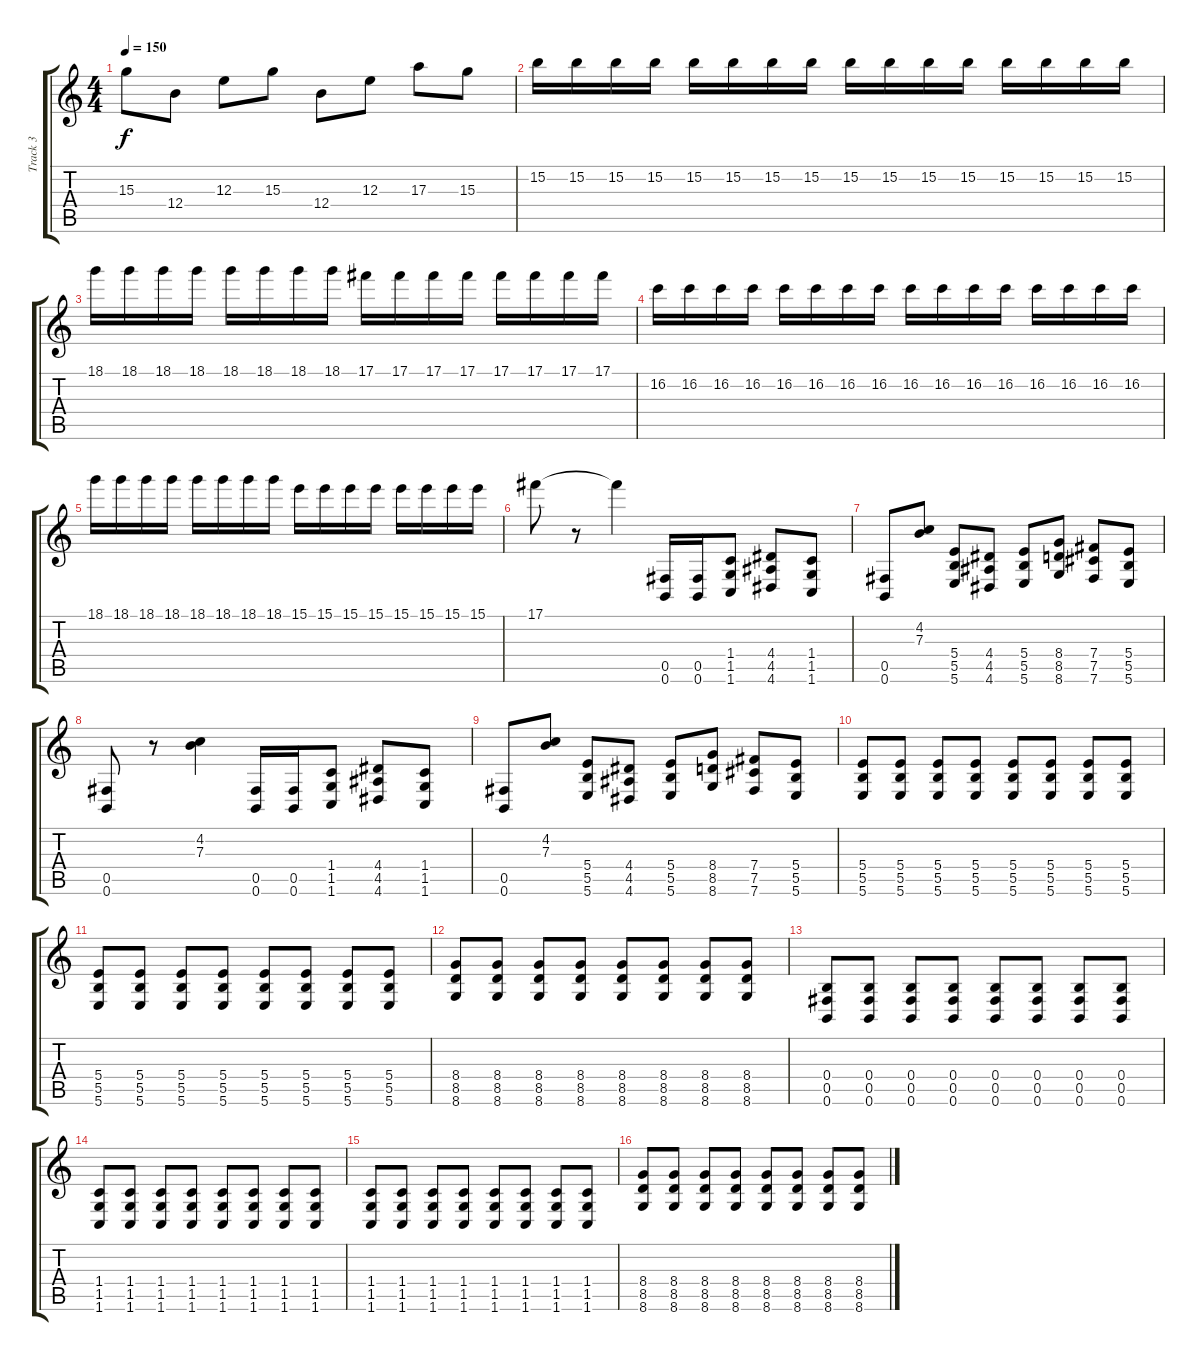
\track ("Track 3" "Track 3") {instrument distortionguitar}
\staff {score tabs}
\tuning (Db4 Ab3 E3 B2 Gb2 B1) {hide}
\ts (4 4)
\tempo 150
\clef g2
\ks c
15.3.8{dy f} 12.4.8 12.3.8 15.3.8 12.4.8 12.3.8 17.3.8 15.3.8 |
15.2.16 15.2.16 15.2.16 15.2.16 15.2.16 15.2.16 15.2.16 15.2.16 15.2.16 15.2.16 15.2.16 15.2.16 15.2.16 15.2.16 15.2.16 15.2.16 |
18.1.16 18.1.16 18.1.16 18.1.16 18.1.16 18.1.16 18.1.16 18.1.16 17.1.16 17.1.16 17.1.16 17.1.16 17.1.16 17.1.16 17.1.16 17.1.16 |
16.2.16 16.2.16 16.2.16 16.2.16 16.2.16 16.2.16 16.2.16 16.2.16 16.2.16 16.2.16 16.2.16 16.2.16 16.2.16 16.2.16 16.2.16 16.2.16 |
18.1.16 18.1.16 18.1.16 18.1.16 18.1.16 18.1.16 18.1.16 18.1.16 15.1.16 15.1.16 15.1.16 15.1.16 15.1.16 15.1.16 15.1.16 15.1.16 |
17.1.8 r.8 17.1{t}.4 (0.5 0.6).16 (0.5 0.6).16 (1.4 1.5 1.6).8 (4.4 4.5 4.6).8 (1.4 1.5 1.6).8 |
(0.5 0.6).8 (4.2 7.3).8 (5.4 5.5 5.6).8 (4.4 4.5 4.6).8 (5.4 5.5 5.6).8 (8.4 8.5 8.6).8 (7.4 7.5 7.6).8 (5.4 5.5 5.6).8 |
(0.5 0.6).8 r.8 (4.2 7.3).4 (0.5 0.6).16 (0.5 0.6).16 (1.4 1.5 1.6).8 (4.4 4.5 4.6).8 (1.4 1.5 1.6).8 |
(0.5 0.6).8 (4.2 7.3).8 (5.4 5.5 5.6).8 (4.4 4.5 4.6).8 (5.4 5.5 5.6).8 (8.4 8.5 8.6).8 (7.4 7.5 7.6).8 (5.4 5.5 5.6).8 |
(5.4 5.5 5.6).8 (5.4 5.5 5.6).8 (5.4 5.5 5.6).8 (5.4 5.5 5.6).8 (5.4 5.5 5.6).8 (5.4 5.5 5.6).8 (5.4 5.5 5.6).8 (5.4 5.5 5.6).8 |
(5.4 5.5 5.6).8 (5.4 5.5 5.6).8 (5.4 5.5 5.6).8 (5.4 5.5 5.6).8 (5.4 5.5 5.6).8 (5.4 5.5 5.6).8 (5.4 5.5 5.6).8 (5.4 5.5 5.6).8 |
(8.4 8.5 8.6).8 (8.4 8.5 8.6).8 (8.4 8.5 8.6).8 (8.4 8.5 8.6).8 (8.4 8.5 8.6).8 (8.4 8.5 8.6).8 (8.4 8.5 8.6).8 (8.4 8.5 8.6).8 |
(0.4 0.5 0.6).8 (0.4 0.5 0.6).8 (0.4 0.5 0.6).8 (0.4 0.5 0.6).8 (0.4 0.5 0.6).8 (0.4 0.5 0.6).8 (0.4 0.5 0.6).8 (0.4 0.5 0.6).8 |
(1.4 1.5 1.6).8 (1.4 1.5 1.6).8 (1.4 1.5 1.6).8 (1.4 1.5 1.6).8 (1.4 1.5 1.6).8 (1.4 1.5 1.6).8 (1.4 1.5 1.6).8 (1.4 1.5 1.6).8 |
(1.4 1.5 1.6).8 (1.4 1.5 1.6).8 (1.4 1.5 1.6).8 (1.4 1.5 1.6).8 (1.4 1.5 1.6).8 (1.4 1.5 1.6).8 (1.4 1.5 1.6).8 (1.4 1.5 1.6).8 |
(8.4 8.5 8.6).8 (8.4 8.5 8.6).8 (8.4 8.5 8.6).8 (8.4 8.5 8.6).8 (8.4 8.5 8.6).8 (8.4 8.5 8.6).8 (8.4 8.5 8.6).8 (8.4 8.5 8.6).8
